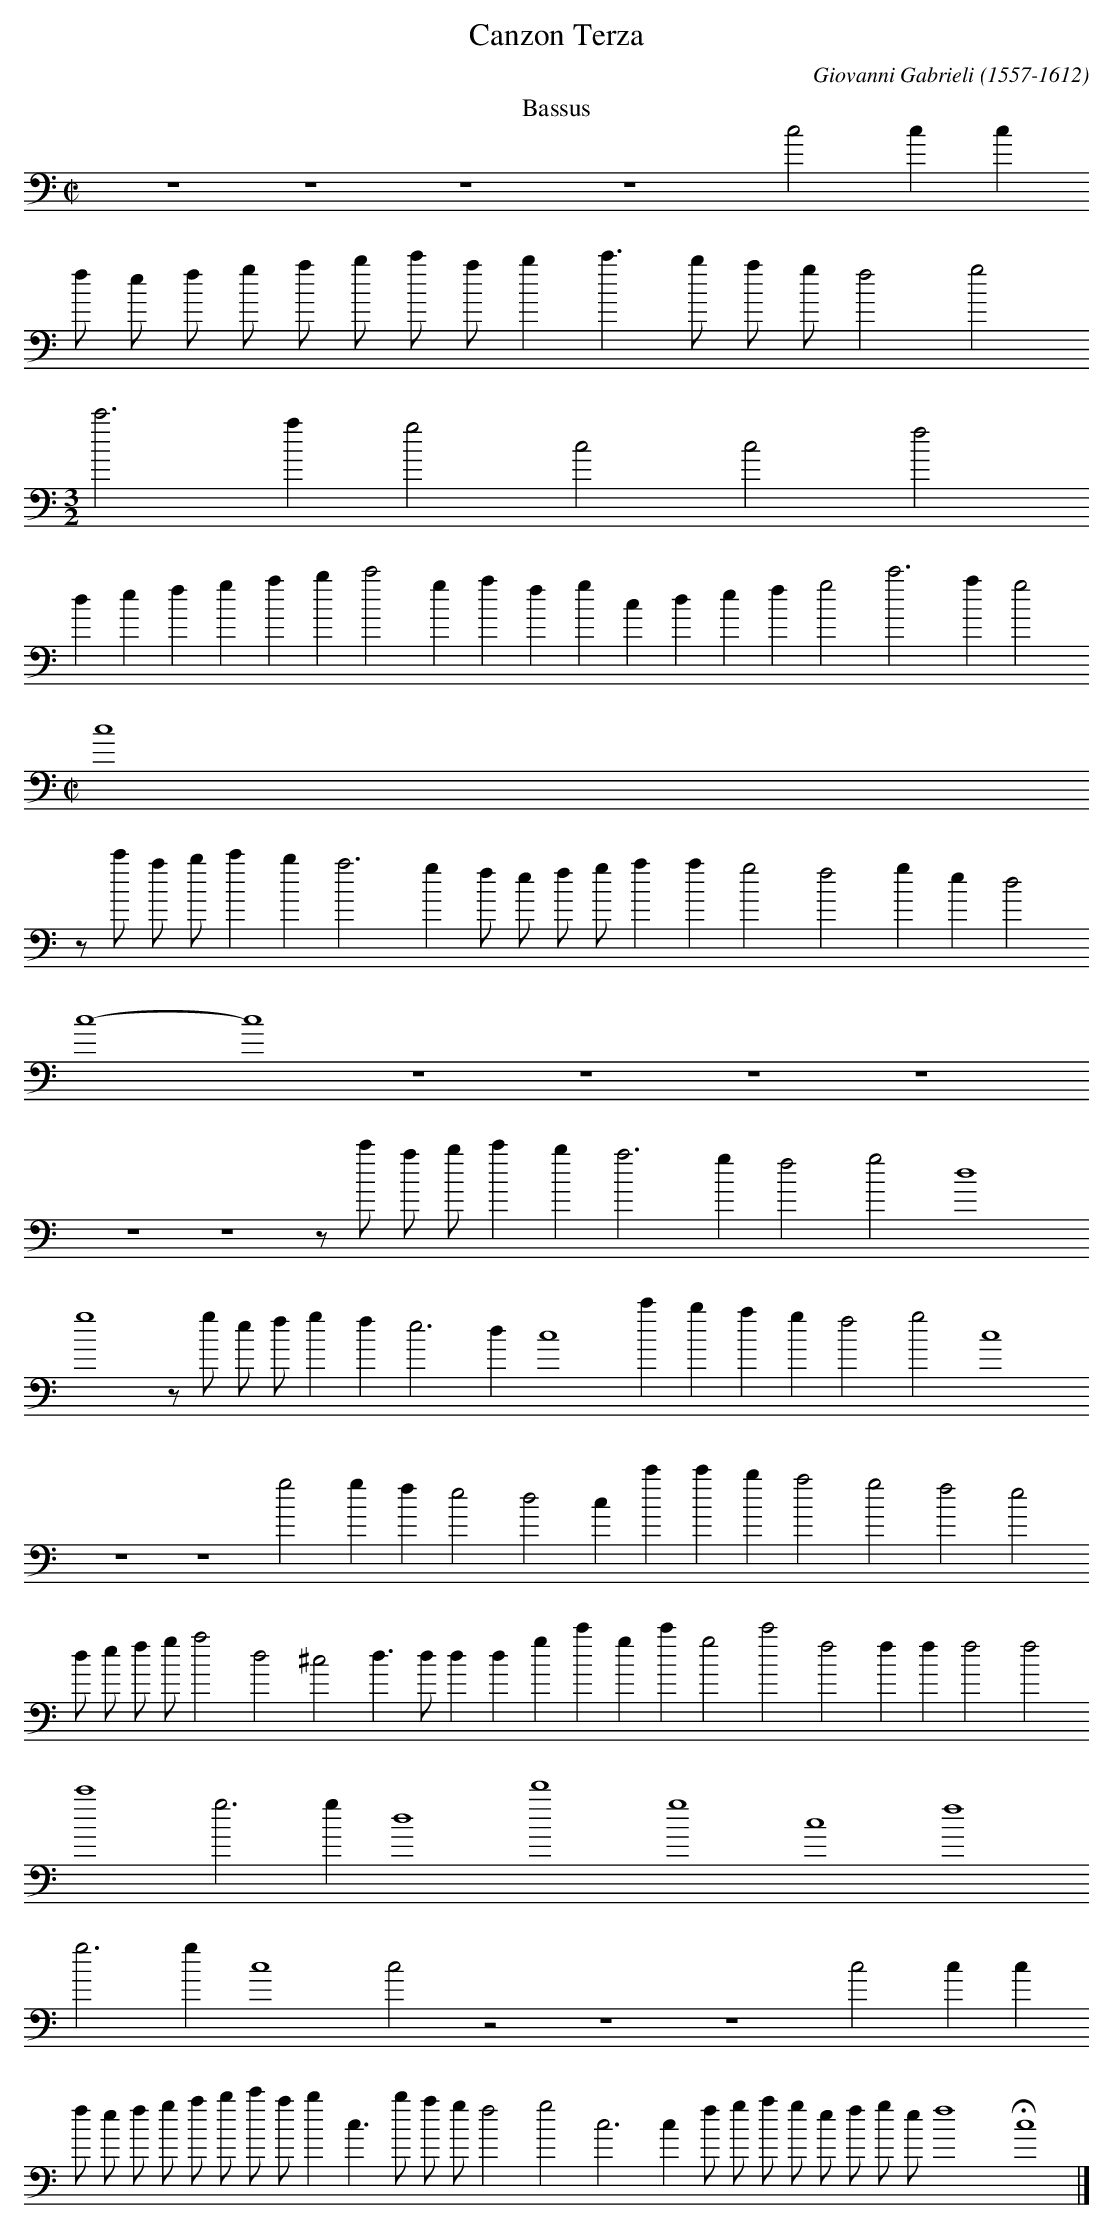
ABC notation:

X:1
T:Canzon Terza
C: Giovanni Gabrieli (1557-1612)
M:C|
L:1/4
K:C bass
T: Bassus
z4 z4 z4 z4 c2 c c
f/ e/ f/ g/ a/ b/ c'/ a/ b c' > b a/ g/ f2 g2
M:3/2
L:1/2
c' > a g c c f
d/ e/ f/ g/ a/ b/ c' g/ a/ f/ g/ c/ d/ e/ f/ g c' > a g
M:C|
L:1/4
c4
z/ c'/ a/ b/ c' b a3 g f/ e/ f/ g/ a a g2 f2 g e d2
c4-c4 z4 z4 z4 z4
z4 z4 z/ c'/ a/ b/ c' b a3 g f2 g2 d4
g4 z/ g/ e/ f/ g f e3 d c4 c' b a g f2 g2 c4
z4 z4 g2 g f e2 d2 c c' c' b a2 g2 f2 e2
d/ e/ f/ g/ a2 d2 ^c2 d > d d d g c' g c' g2 c'2 f2 f f f2 f2
c'4 g3 g d4 d'4 g4 c4 f4
g3 g c4 c2 z2 z4 z4 c2 c c
f/ e/ f/ g/ a/ b/ c'/ a/ b c > b a/ g/ f2 g2 c3 c f/ g/ a/ g/ e/ f/ g/ e/ f4 Hc4 |]
